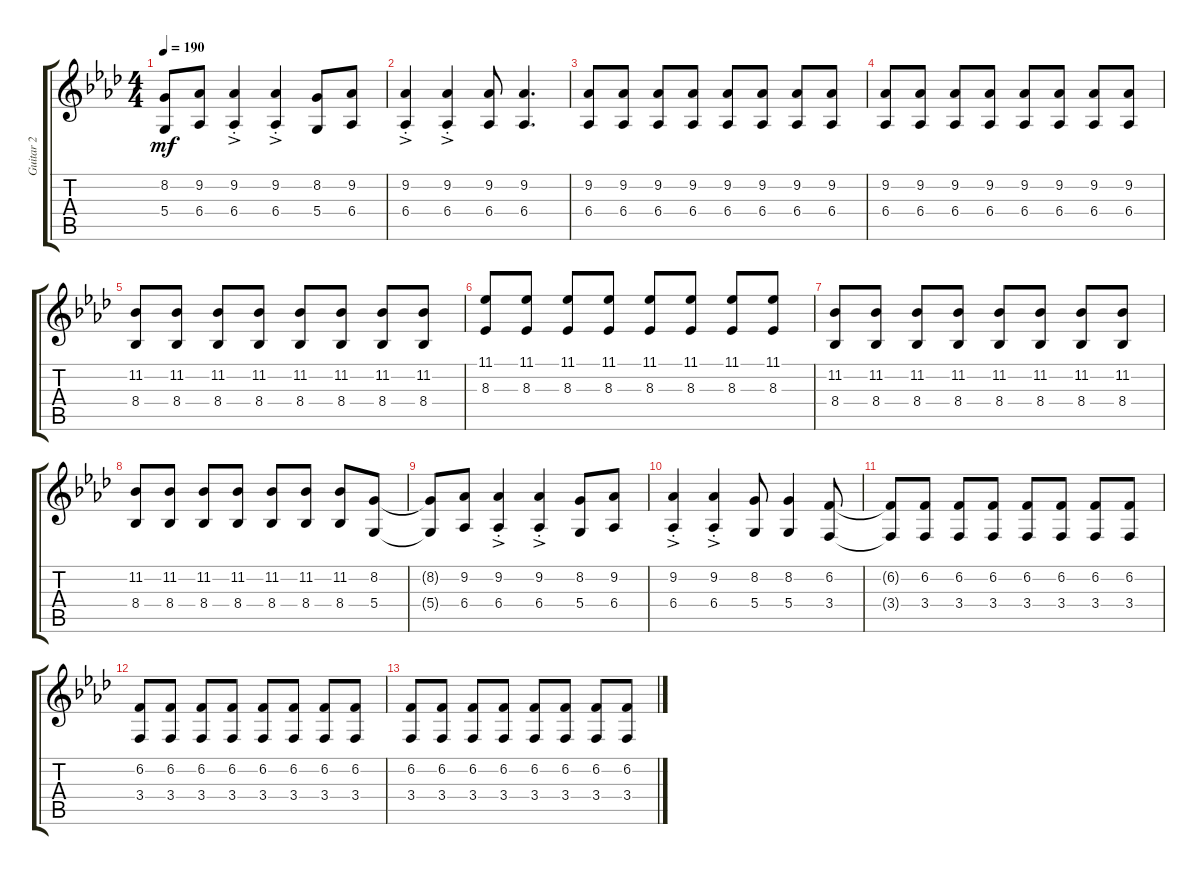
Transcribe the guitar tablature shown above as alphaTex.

\track ("Guitar 2" "Guitar 2") {instrument cello}
\staff {score tabs}
\tuning (E4 B3 G3 D3 A2 E2) {hide}
\ts (4 4)
\tempo 190
\clef g2
\ks ab
(8.2{t} 5.4{t}).8{dy mf} (9.2 6.4).8 (9.2{ac st} 6.4{ac st}).4 (9.2{ac st} 6.4{ac st}).4 (8.2 5.4).8 (9.2 6.4).8 |
(9.2{ac st} 6.4{ac st}).4 (9.2{ac st} 6.4{ac st}).4 (9.2 6.4).8 (9.2 6.4).4{d} |
(9.2 6.4).8 (9.2 6.4).8 (9.2 6.4).8 (9.2 6.4).8 (9.2 6.4).8 (9.2 6.4).8 (9.2 6.4).8 (9.2 6.4).8 |
(9.2 6.4).8 (9.2 6.4).8 (9.2 6.4).8 (9.2 6.4).8 (9.2 6.4).8 (9.2 6.4).8 (9.2 6.4).8 (9.2 6.4).8 |
(11.2 8.4).8 (11.2 8.4).8 (11.2 8.4).8 (11.2 8.4).8 (11.2 8.4).8 (11.2 8.4).8 (11.2 8.4).8 (11.2 8.4).8 |
(11.1 8.3).8 (11.1 8.3).8 (11.1 8.3).8 (11.1 8.3).8 (11.1 8.3).8 (11.1 8.3).8 (11.1 8.3).8 (11.1 8.3).8 |
(11.2 8.4).8 (11.2 8.4).8 (11.2 8.4).8 (11.2 8.4).8 (11.2 8.4).8 (11.2 8.4).8 (11.2 8.4).8 (11.2 8.4).8 |
(11.2 8.4).8 (11.2 8.4).8 (11.2 8.4).8 (11.2 8.4).8 (11.2 8.4).8 (11.2 8.4).8 (11.2 8.4).8 (8.2 5.4).8 |
(8.2{t} 5.4{t}).8 (9.2 6.4).8 (9.2{ac st} 6.4{ac st}).4 (9.2{ac st} 6.4{ac st}).4 (8.2 5.4).8 (9.2 6.4).8 |
(9.2{ac st} 6.4{ac st}).4 (9.2{ac st} 6.4{ac st}).4 (8.2 5.4).8 (8.2 5.4).4 (6.2 3.4).8 |
(6.2{t} 3.4{t}).8 (6.2 3.4).8 (6.2 3.4).8 (6.2 3.4).8 (6.2 3.4).8 (6.2 3.4).8 (6.2 3.4).8 (6.2 3.4).8 |
(6.2 3.4).8 (6.2 3.4).8 (6.2 3.4).8 (6.2 3.4).8 (6.2 3.4).8 (6.2 3.4).8 (6.2 3.4).8 (6.2 3.4).8 |
(6.2 3.4).8 (6.2 3.4).8 (6.2 3.4).8 (6.2 3.4).8 (6.2 3.4).8 (6.2 3.4).8 (6.2 3.4).8 (6.2 3.4).8
